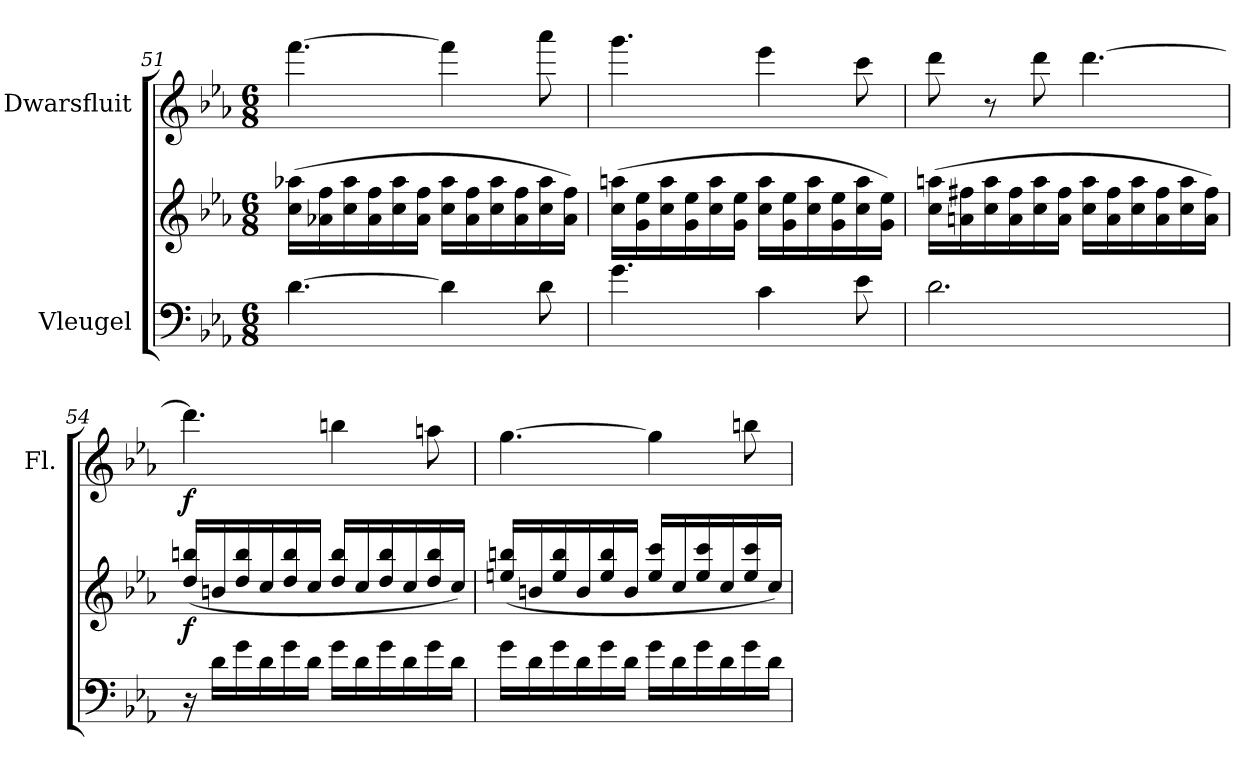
**kern	**kern	**dynam	**kern	**dynam
*part2	*part2	*part2	*part1	*part1
*staff3	*staff2	*staff2/3	*staff1	*staff1
*I"Vleugel	*	*	*I"Dwarsfluit	*
*	*	*	*I'Fl.	*
*clefF4	*clefG2	*	*clefG2	*
*k[b-e-a-]	*k[b-e-a-]	*	*k[b-e-a-]	*
*M6/8	*M6/8	*	*M6/8	*
=51	=51	=51	=51	=51
[4.d\	(16cc\ 16aa-X\LL	.	[4.fff\	.
.	16a-X\ 16ff\	.	.	.
.	16cc\ 16aa-\	.	.	.
.	16a-\ 16ff\	.	.	.
.	16cc\ 16aa-\	.	.	.
.	16a-\ 16ff\JJ	.	.	.
4d\]	16cc\ 16aa-\LL	.	4fff\]	.
.	16a-\ 16ff\	.	.	.
.	16cc\ 16aa-\	.	.	.
.	16a-\ 16ff\	.	.	.
8d\	16cc\ 16aa-\	.	8aaa-\	.
.	16a-\ 16ff\JJ)	.	.	.
=52	=52	=52	=52	=52
4.g\	(16cc\ 16aan\LL	.	4.ggg\	.
.	16g\ 16ee-\	.	.	.
.	16cc\ 16aa\	.	.	.
.	16g\ 16ee-\	.	.	.
.	16cc\ 16aa\	.	.	.
.	16g\ 16ee-\JJ	.	.	.
4c\	16cc\ 16aa\LL	.	4eee-\	.
.	16g\ 16ee-\	.	.	.
.	16cc\ 16aa\	.	.	.
.	16g\ 16ee-\	.	.	.
8e-\	16cc\ 16aa\	.	8ccc\	.
.	16g\ 16ee-\JJ)	.	.	.
!!LO:LB:g=z
=53	=53	=53	=53	=53
2.d\	(16cc\ 16aan\LL	.	8ddd\	.
.	16an\ 16ff#X\	.	.	.
.	16cc\ 16aa\	.	8r	.
.	16a\ 16ff#\	.	.	.
.	16cc\ 16aa\	.	8ddd\	.
.	16a\ 16ff#\JJ	.	.	.
.	16cc\ 16aa\LL	.	[4.ddd\	.
.	16a\ 16ff#\	.	.	.
.	16cc\ 16aa\	.	.	.
.	16a\ 16ff#\	.	.	.
.	16cc\ 16aa\	.	.	.
.	16a\ 16ff#\JJ)	.	.	.
=54	=54	=54	=54	=54
!	!	!LO:DY:b	!	!LO:DY:b
16r	(16dd/ 16bbn/LL	f	4.ddd\]	f
16d\LL	16bn/	.	.	.
16g\	16dd/ 16bb/	.	.	.
16d\	16cc/	.	.	.
16g\	16dd/ 16bb/	.	.	.
16d\JJ	16cc/JJ	.	.	.
16g\LL	16dd/ 16bb/LL	.	4bbn\	.
16d\	16cc/	.	.	.
16g\	16dd/ 16bb/	.	.	.
16d\	16cc/	.	.	.
16g\	16dd/ 16bb/	.	8aan\	.
16d\JJ	16cc/JJ)	.	.	.
=55	=55	=55	=55	=55
16g\LL	(16een/ 16bbn/LL	.	[4.gg\	.
16d\	16bn/	.	.	.
16g\	16ee/ 16bb/	.	.	.
16d\	16b/	.	.	.
16g\	16ee/ 16bb/	.	.	.
16d\JJ	16b/JJ	.	.	.
16g\LL	16ee/ 16ccc/LL	.	4gg\]	.
16d\	16cc/	.	.	.
16g\	16ee/ 16ccc/	.	.	.
16d\	16cc/	.	.	.
16g\	16ee/ 16ccc/	.	8bbn\	.
16d\JJ	16cc/JJ)	.	.	.
=	=	=	=	=
*-	*-	*-	*-	*-
